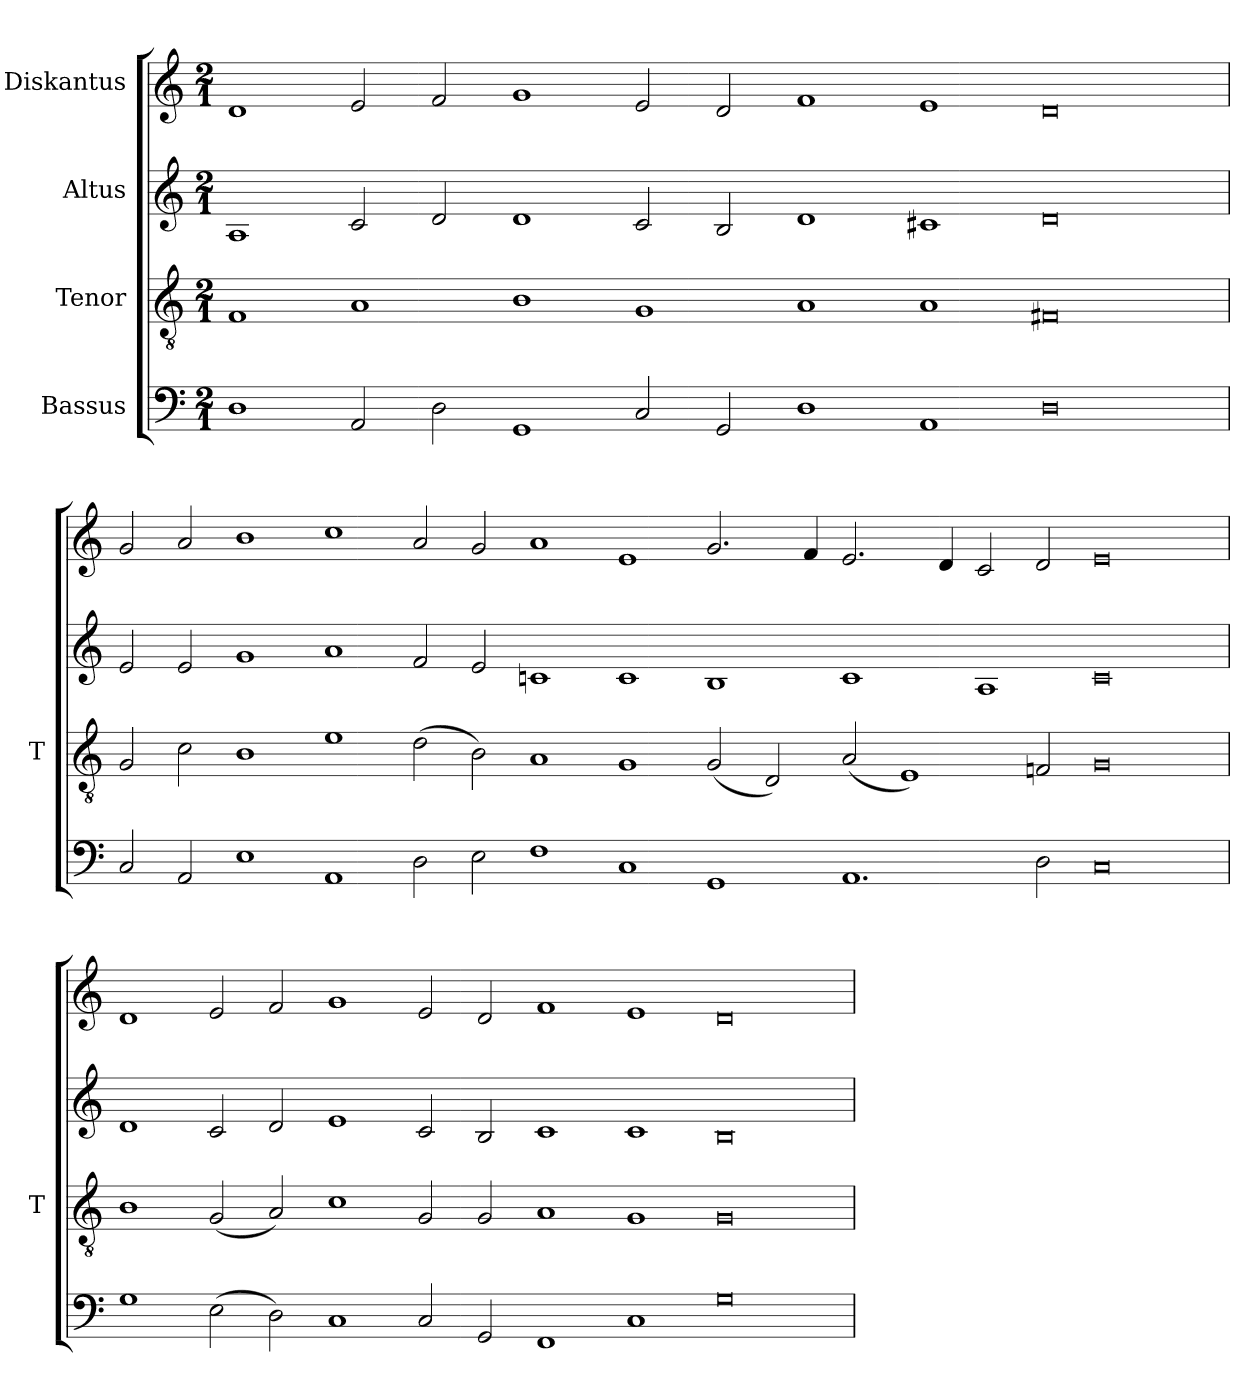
**kern	**kern	**kern	**kern
*part4	*part3	*part2	*part1
*staff4	*staff3	*staff2	*staff1
*I"Bassus	*I"Tenor	*I"Altus	*I"Diskantus
*	*I'T	*	*
*clefF4	*clefGv2	*clefG2	*clefG2
*k[]	*k[]	*k[]	*k[]
*M2/1	*M2/1	*M2/1	*M2/1
=	=	=	=
1D	1F	1A	1d
2AA	1A	2c	2e
2D	.	2d	2f
1GG	1B	1d	1g
2C	1G	2c	2e
2GG	.	2B	2d
1D	1A	1d	1f
1AA	1A	1c#X	1e
0D	0F#X	0d	0d
=	=	=	=
2C	2G	2e	2g
2AA	2c	2e	2a
1E	1B	1g	1b
1AA	1e	1a	1cc
2D	(2d	2f	2a
2E	2B)	2e	2g
1F	1A	1cn	1a
1C	1G	1c	1e
1GG	(2G	1B	2.g
.	2D)	.	.
.	.	.	4f
1.AA	(2A	1c	2.e
.	1E)	.	.
.	.	.	4d
.	.	1A	2c
2D	2Fn	.	2d
0C	0G	0c	0e
=	=	=	=
1G	1B	1d	1d
(2E	(2G	2c	2e
2D)	2A)	2d	2f
1C	1c	1e	1g
2C	2G	2c	2e
2GG	2G	2B	2d
1FF	1A	1c	1f
1C	1G	1c	1e
0G	0G	0B	0d
=	=	=	=
*-	*-	*-	*-
